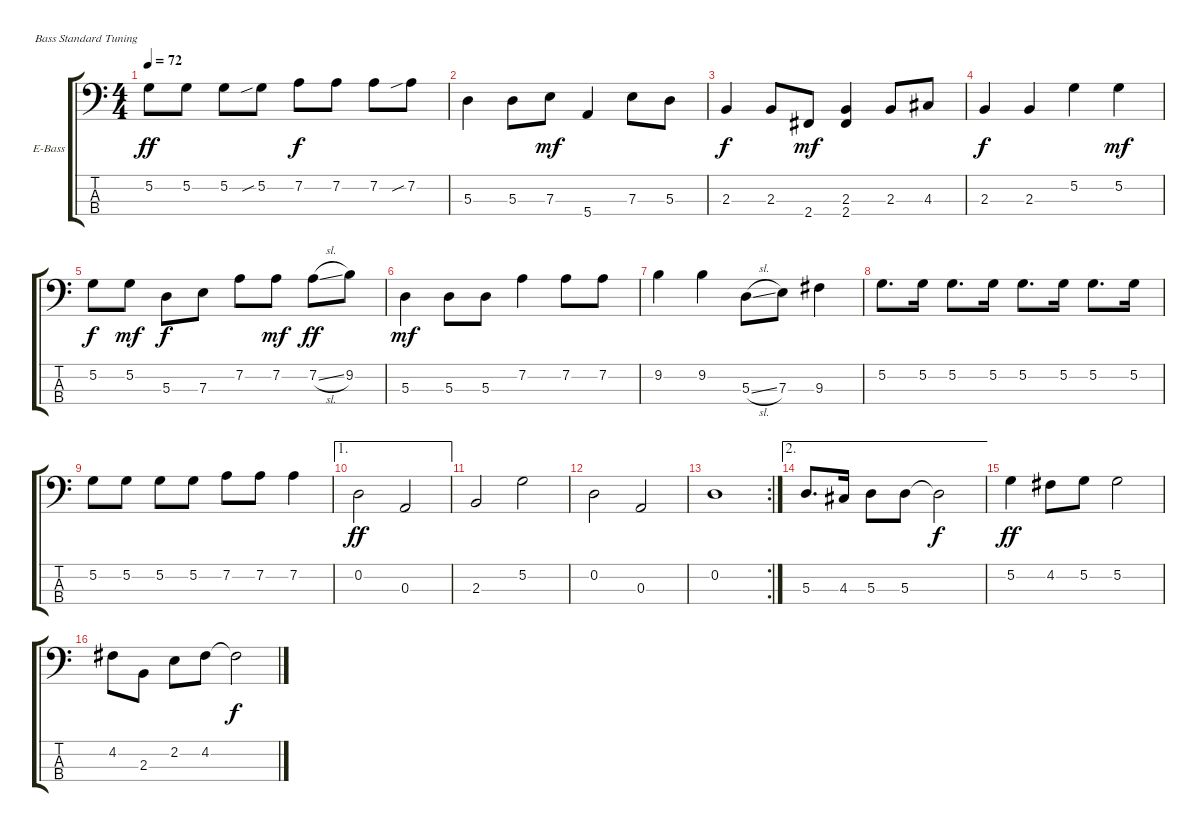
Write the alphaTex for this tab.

\bracketExtendMode groupsimilarinstruments
\firstSystemTrackNameOrientation horizontal
\otherSystemsTrackNameOrientation horizontal
\track ("±´Ë¾" "E-Bass") {instrument electricbassfinger}
\staff {score tabs}
\tuning (G2 D2 A1 E1)
\ts (4 4)
\tempo 72
\clef f4
\ks c
5.2.8{dy ff} 5.2.8 5.2.8 5.2{sib}.8 7.2.8{dy f} 7.2.8 7.2.8 7.2{sib}.8 |
5.3.4 5.3.8 7.3.8{dy mf} 5.4.4 7.3.8 5.3.8 |
2.3.4{dy f} 2.3.8 2.4.8{dy mf} (2.3 2.4).4 2.3.8 4.3.8 |
2.3.4{dy f} 2.3.4 5.2.4 5.2.4{dy mf} |
5.2.8{dy f} 5.2.8{dy mf} 5.3.8{dy f} 7.3.8 7.2.8 7.2.8{dy mf} 7.2{sl}.8{dy ff} 9.2.8 |
5.3.4{dy mf} 5.3.8 5.3.8 7.2.4 7.2.8 7.2.8 |
9.2.4 9.2.4 5.3{sl}.8 7.3.8 9.3.4 |
5.2.8{d} 5.2.16 5.2.8{d} 5.2.16 5.2.8{d} 5.2.16 5.2.8{d} 5.2.16 |
5.2.8 5.2.8 5.2.8 5.2.8 7.2.8 7.2.8 7.2.4 |
\ae 1
0.2.2{dy ff} 0.3.2 |
2.3.2 5.2.2 |
0.2.2 0.3.2 |
\rc 2
0.2.1 |
\ae 2
5.3.8{d} 4.3.16 5.3.8 5.3.8 5.3{t}.2{dy f} |
5.2.4{dy ff} 4.2.8 5.2.8 5.2.2 |
4.2.8 2.3.8 2.2.8 4.2.8 4.2{t}.2{dy f}
